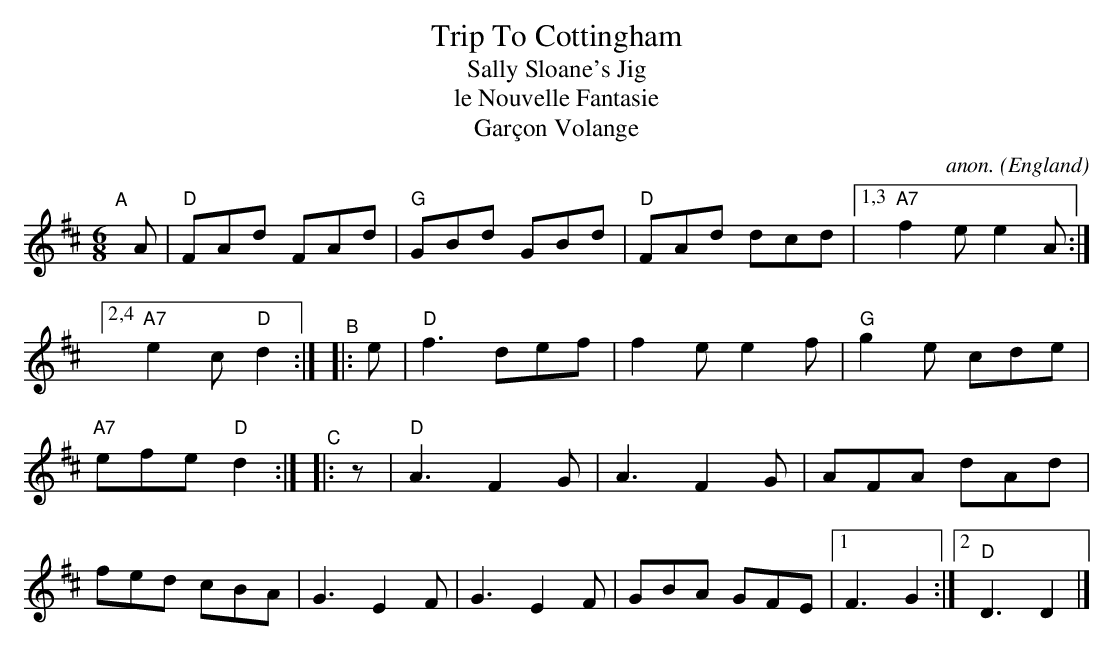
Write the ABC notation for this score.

X:1
T:Trip To Cottingham
T:Sally Sloane's Jig
T:le Nouvelle Fantasie
T:Gar\,con Volange
C:anon.
O:England
M:6/8
L:1/8
K:D
"^A"[|] A |\
"D"FAd FAd | "G"GBd GBd | "D"FAd dcd |[1,3 "A7"f2e e2A :|[2,4 "A7"e2c "D"d2 :|
"^B"|: e |\
"D"f3 def | f2e e2f | "G"g2e cde | "A7"efe "D"d2 :|
"^C"|: z |\
"D"A3 F2G | A3 F2G | AFA dAd | fed cBA |\
   G3 E2F | G3 E2F | GBA GFE |[1 F3 G2 :|[2 "D"D3 D2 |]
